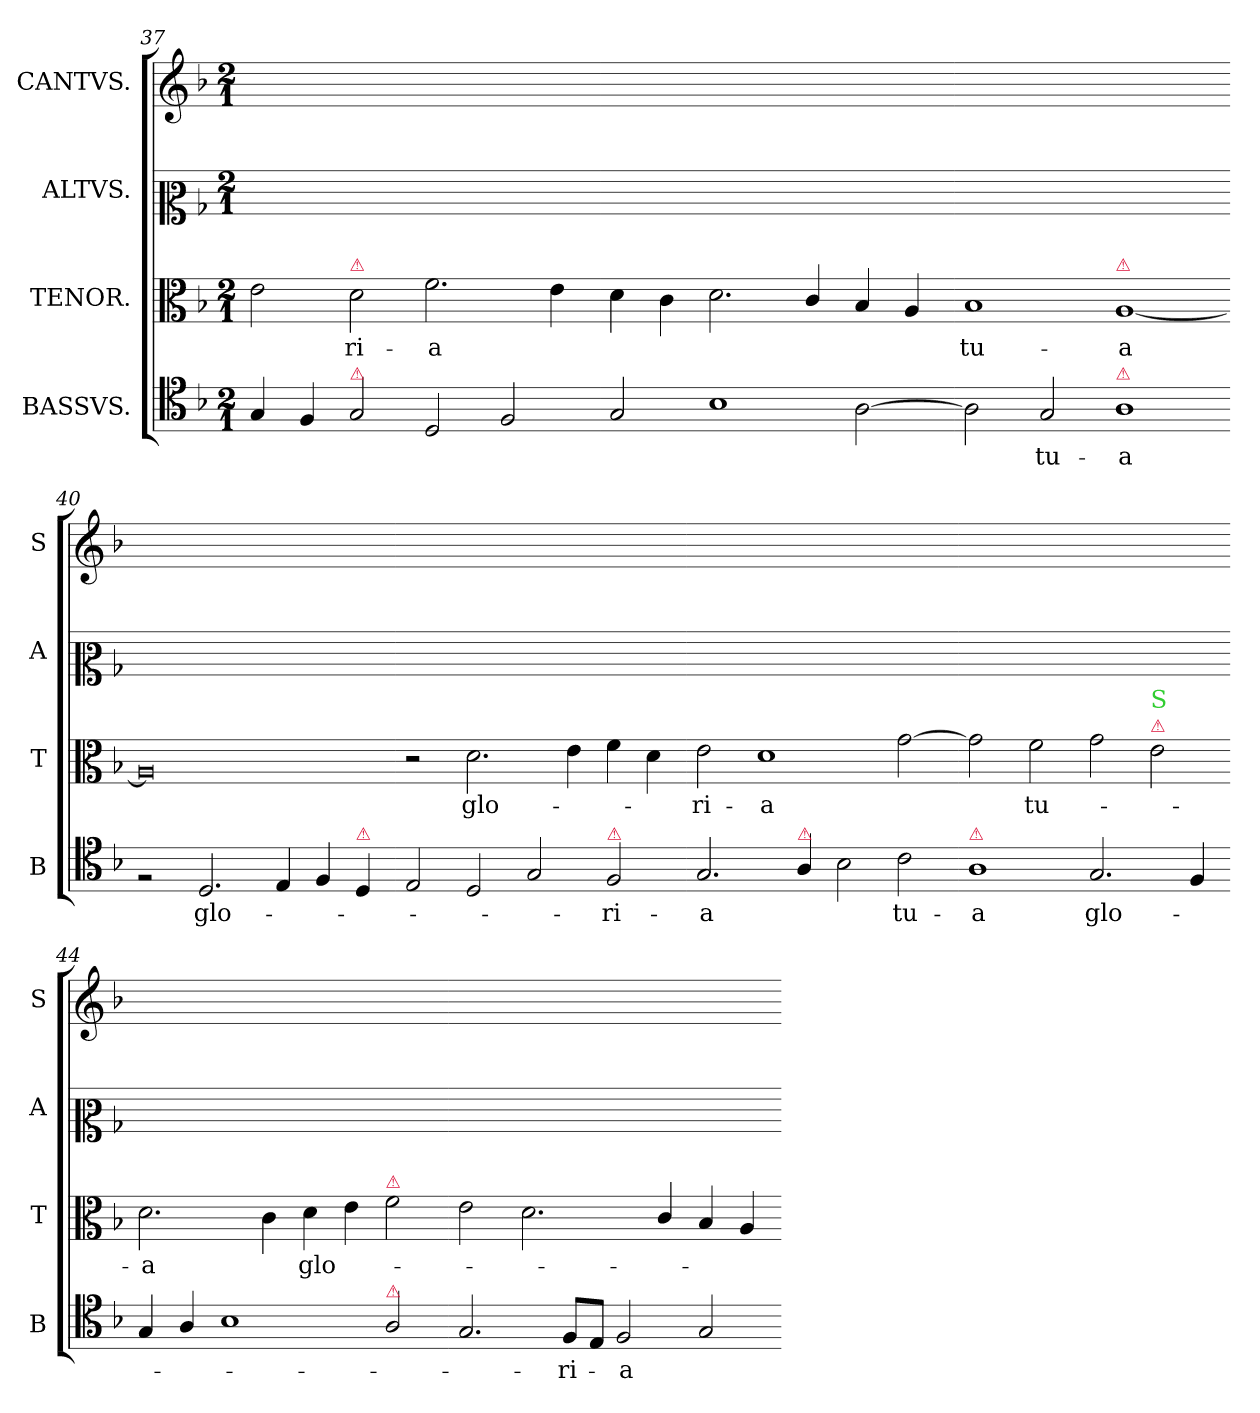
**kern	**text	**kern	**text	**kern	**kern
*part4	*part4	*part3	*part3	*part2	*part1
*staff4	*staff4	*staff3	*staff3	*staff2	*staff1
*I"BASSVS.	*	*I"TENOR.	*	*I"ALTVS.	*I"CANTVS.
*I'B	*	*I'T	*	*I'A	*I'S
*clefC4	*	*clefC3	*	*clefC2	*clefG2
*k[b-]	*	*k[b-]	*	*k[b-]	*k[b-]
*M2/1	*	*M2/1	*	*M2/1	*M2/1
=37	=37	=37	=37	=37	=37
4G/	.	2e\	.	0ryy	0ryy
4F/	.	.	.	.	.
!	!	!LO:TX:a:color=crimson:t=⚠	!	!	!
!LO:TX:a:color=crimson:t=⚠	!	!	!	!	!
2G/	.	2d\	-ri-	.	.
2D/	.	2.f\	-a	.	.
2F/	.	.	.	.	.
.	.	4e\	.	.	.
=38-	=38-	=38-	=38-	=38-	=38-
2G/	.	4d\	.	0ryy	0ryy
.	.	4c\	.	.	.
1B-	.	2.d\	.	.	.
.	.	4c/	.	.	.
[2A\	.	4B-/	.	.	.
.	.	4A/	.	.	.
=39-	=39-	=39-	=39-	=39-	=39-
2A\]	.	1B-	tu-	0ryy	0ryy
2G/	tu-	.	.	.	.
!	!	!LO:TX:a:color=crimson:t=⚠	!	!	!
!LO:TX:a:color=crimson:t=⚠	!	!	!	!	!
1A	-a	[1A	-a	.	.
=40-	=40-	=40-	=40-	=40-	=40-
2rF	.	0A]	.	0ryy	0ryy
2.D/	glo-	.	.	.	.
4E/	.	.	.	.	.
4F/	.	.	.	.	.
!LO:TX:a:color=crimson:t=⚠	!	!	!	!	!
4D/	.	.	.	.	.
=41-	=41-	=41-	=41-	=41-	=41-
2E/	.	2r	.	0ryy	0ryy
2D/	.	2.d\	glo-	.	.
2G/	.	.	.	.	.
.	.	4e\	.	.	.
!LO:TX:a:color=crimson:t=⚠	!	!	!	!	!
2F/	-ri-	4f\	.	.	.
.	.	4d\	.	.	.
=42-	=42-	=42-	=42-	=42-	=42-
2.G/	-a	2e\	-ri-	0ryy	0ryy
.	.	1d	-a	.	.
!LO:TX:a:color=crimson:t=⚠	!	!	!	!	!
4A/	.	.	.	.	.
2B-\	.	.	.	.	.
2c\	tu-	[2g\	.	.	.
=43-	=43-	=43-	=43-	=43-	=43-
!LO:TX:a:color=crimson:t=⚠	!	!	!	!	!
1A	-a	2g\]	.	0ryy	0ryy
.	.	2f\	tu-	.	.
2.G/	glo-	2g\	.	.	.
!	!	!LO:TX:a:color=crimson:t=⚠	!	!	!
!	!	!LO:TX:a:color=limegreen:t=S	!	!	!
.	.	2e\	.	.	.
4F/	.	.	.	.	.
=44-	=44-	=44-	=44-	=44-	=44-
4G/	.	2.d\	-a	0ryy	0ryy
4A/	.	.	.	.	.
1B-	.	.	.	.	.
.	.	4c\	.	.	.
.	.	4d\	glo-	.	.
.	.	4e\	.	.	.
!	!	!LO:TX:a:color=crimson:t=⚠	!	!	!
!LO:TX:a:color=crimson:t=⚠	!	!	!	!	!
2A/	.	2f\	.	.	.
=45-	=45-	=45-	=45-	=45-	=45-
2.G/	.	2e\	.	0ryy	0ryy
.	.	2.d\	.	.	.
8F/L	-ri-	.	.	.	.
8E/J	.	.	.	.	.
2F/	-a	.	.	.	.
.	.	4c/	.	.	.
2G/	.	4B-/	.	.	.
.	.	4A/	.	.	.
=-	=-	=-	=-	=-	=-
*-	*-	*-	*-	*-	*-
